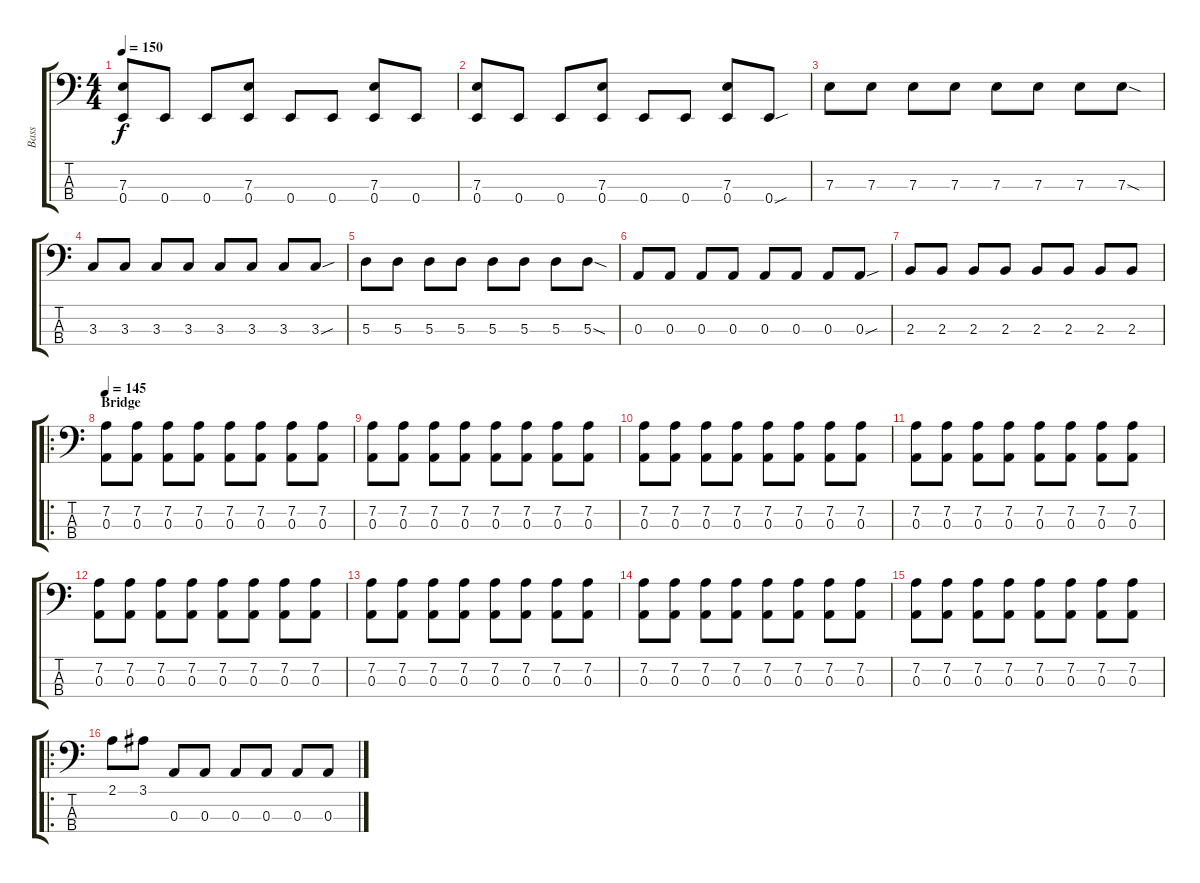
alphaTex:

\track ("Bass" "Bass") {instrument electricbassfinger}
\staff {score tabs}
\tuning (G2 D2 A1 E1) {hide}
\ts (4 4)
\tempo 150
\clef f4
\ks c
(7.3 0.4).8{dy f} 0.4.8 0.4.8 (7.3 0.4).8 0.4.8 0.4.8 (7.3 0.4).8 0.4.8 |
(7.3 0.4).8 0.4.8 0.4.8 (7.3 0.4).8 0.4.8 0.4.8 (7.3 0.4).8 0.4{sou}.8 |
7.3.8 7.3.8 7.3.8 7.3.8 7.3.8 7.3.8 7.3.8 7.3{sod}.8 |
3.3.8 3.3.8 3.3.8 3.3.8 3.3.8 3.3.8 3.3.8 3.3{sou}.8 |
5.3.8 5.3.8 5.3.8 5.3.8 5.3.8 5.3.8 5.3.8 5.3{sod}.8 |
0.3.8 0.3.8 0.3.8 0.3.8 0.3.8 0.3.8 0.3.8 0.3{sou}.8 |
2.3.8 2.3.8 2.3.8 2.3.8 2.3.8 2.3.8 2.3.8 2.3.8 |
\ro
\section ("" "Bridge")
\tempo 145
(7.2 0.3).8 (7.2 0.3).8 (7.2 0.3).8 (7.2 0.3).8 (7.2 0.3).8 (7.2 0.3).8 (7.2 0.3).8 (7.2 0.3).8 |
(7.2 0.3).8 (7.2 0.3).8 (7.2 0.3).8 (7.2 0.3).8 (7.2 0.3).8 (7.2 0.3).8 (7.2 0.3).8 (7.2 0.3).8 |
(7.2 0.3).8 (7.2 0.3).8 (7.2 0.3).8 (7.2 0.3).8 (7.2 0.3).8 (7.2 0.3).8 (7.2 0.3).8 (7.2 0.3).8 |
(7.2 0.3).8 (7.2 0.3).8 (7.2 0.3).8 (7.2 0.3).8 (7.2 0.3).8 (7.2 0.3).8 (7.2 0.3).8 (7.2 0.3).8 |
(7.2 0.3).8 (7.2 0.3).8 (7.2 0.3).8 (7.2 0.3).8 (7.2 0.3).8 (7.2 0.3).8 (7.2 0.3).8 (7.2 0.3).8 |
(7.2 0.3).8 (7.2 0.3).8 (7.2 0.3).8 (7.2 0.3).8 (7.2 0.3).8 (7.2 0.3).8 (7.2 0.3).8 (7.2 0.3).8 |
(7.2 0.3).8 (7.2 0.3).8 (7.2 0.3).8 (7.2 0.3).8 (7.2 0.3).8 (7.2 0.3).8 (7.2 0.3).8 (7.2 0.3).8 |
(7.2 0.3).8 (7.2 0.3).8 (7.2 0.3).8 (7.2 0.3).8 (7.2 0.3).8 (7.2 0.3).8 (7.2 0.3).8 (7.2 0.3).8 |
\ro
2.1.8 3.1.8 0.3.8 0.3.8 0.3.8 0.3.8 0.3.8 0.3.8
